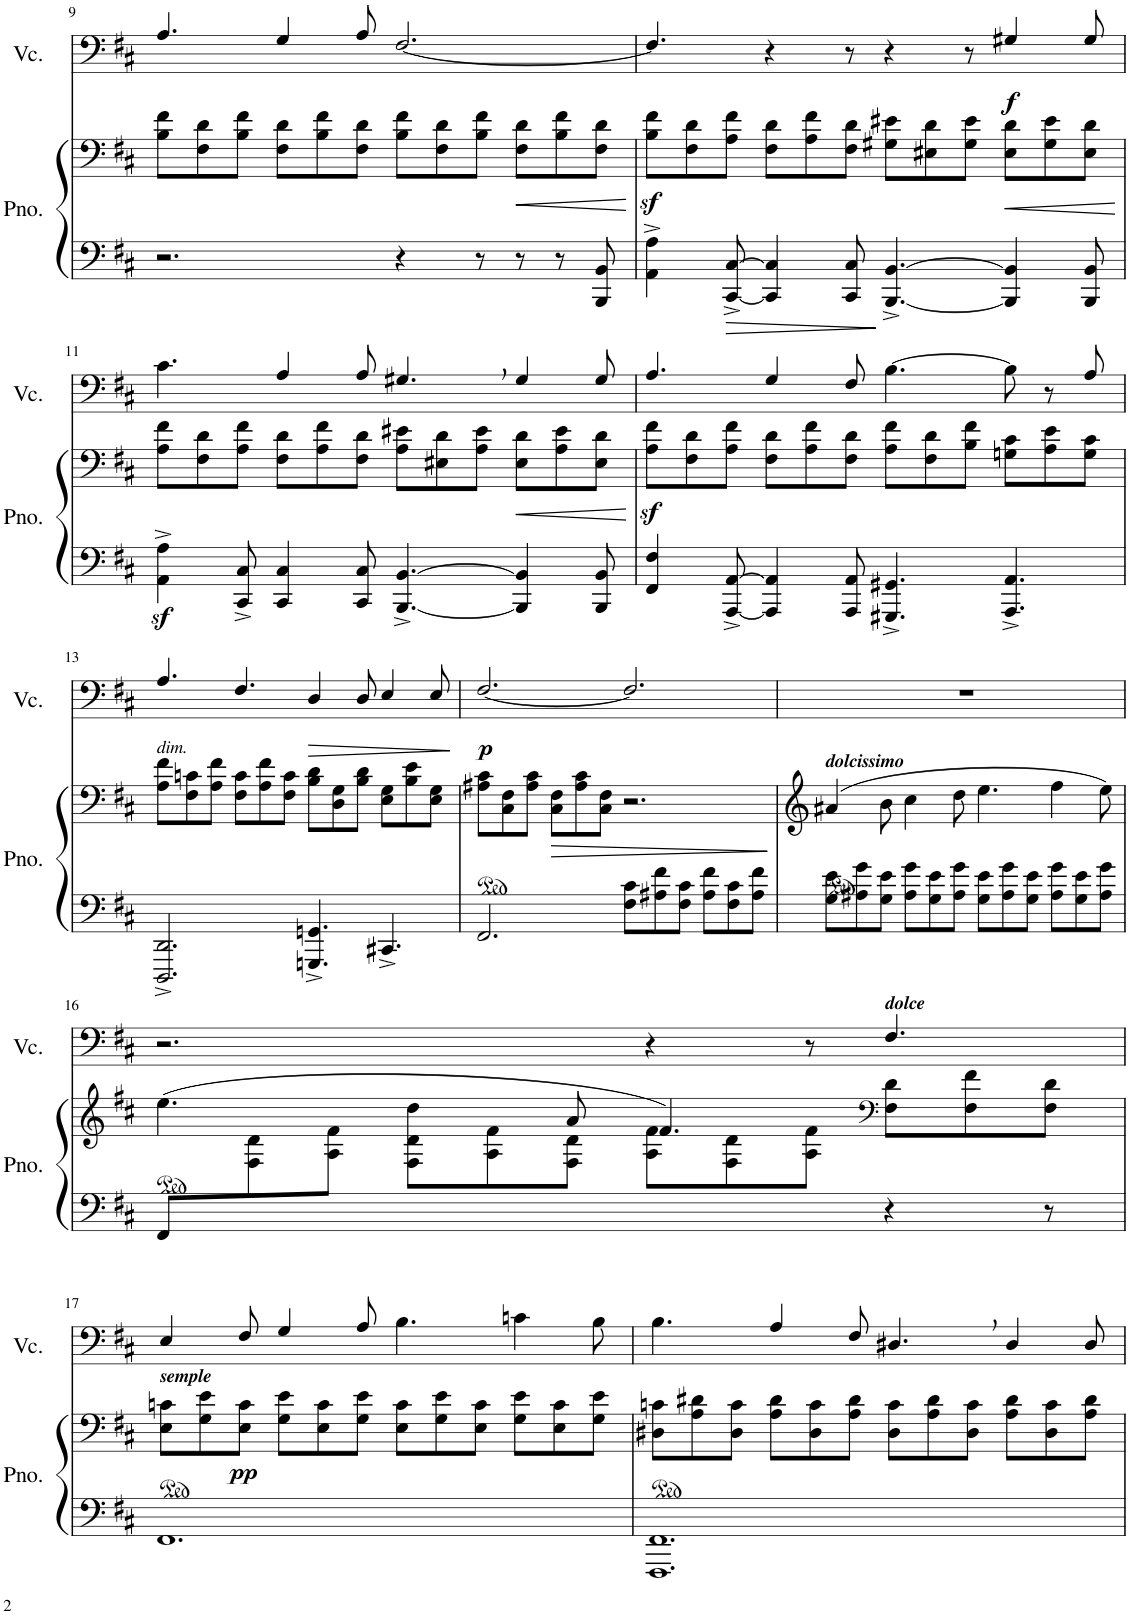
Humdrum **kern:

**kern	**kern	**dynam	**kern	**dynam
*part2	*part2	*part2	*part1	*part1
*staff3	*staff2	*staff2/3	*staff1	*staff1
*I"Piano	*	*	*I"Cello	*
*I'Pno.	*	*	*	*
!!LO:PB:g=z
*clefF4	*clefF4	*	*clefF4	*
*k[f#c#]	*k[f#c#]	*	*k[f#c#]	*
*D:	*D:	*	*D:	*
*M12/8	*M12/8	*	*M12/8	*
=9	=9	=9	=9	=9
2.r	8B\ 8f#\L	.	4.A/	.
.	8F#\ 8d\	.	.	.
.	8B\ 8f#\J	.	.	.
.	8F#\ 8d\L	.	4G/	.
.	8B\ 8f#\	.	.	.
.	8F#\ 8d\J	.	8A/	.
4r	8B\ 8f#\L	.	[2.F#/	.
.	8F#\ 8d\	.	.	.
8r	8B\ 8f#\J	.	.	.
!	!	!LO:HP:b	!	!
8r	8F#\ 8d\L	<	.	.
8r	8B\ 8f#\	.	.	.
8BBB/ 8BB/	8F#\ 8d\J	.	.	.
.	.	[	.	.
=10	=10	=10	=10	=10
4AA\^ 4A\^	8B\z< 8f#\z<L	.	4.F#/]	.
.	8F#\ 8d\	.	.	.
[8CC#/^ [8C#/^	8A\ 8f#\J	.	.	.
4CC#/] 4C#/]	8F#\ 8d\L	.	4r	.
.	8A\ 8f#\	.	.	.
8CC#/ 8C#/	8F#\ 8d\J	.	8r	.
[4.BBB/^ [4.BB/^	8G#X\ 8e#X\L	.	4r	.
.	8E#X\ 8d\	.	.	.
.	8G#\ 8e#\J	.	8r	.
!	!	!LO:HP:b	!	!LO:DY:b
4BBB/] 4BB/]	8E#\ 8d\L	<	4G#X/	f
.	8G#\ 8e#\	.	.	.
8BBB/ 8BB/	8E#\ 8d\J	.	8G#/	.
.	.	[	.	.
!!LO:LB:g=z
=11	=11	=11	=11	=11
4AA\z<^ 4A\z<^	8A\ 8f#\L	.	4.c#\	.
.	8F#\ 8d\	.	.	.
8CC#/^ 8C#/^	8A\ 8f#\J	.	.	.
4CC#/ 4C#/	8F#\ 8d\L	.	4A/	.
.	8A\ 8f#\	.	.	.
8CC#/ 8C#/	8F#\ 8d\J	.	8A/	.
[4.BBB/^ [4.BB/^	8A\ 8e#X\L	.	4.G#X,/	.
.	8E#X\ 8d\	.	.	.
.	8A\ 8e#\J	.	.	.
!	!	!LO:HP:b	!	!
4BBB/] 4BB/]	8E#\ 8d\L	<	4G#/	.
.	8A\ 8e#\	.	.	.
8BBB/ 8BB/	8E#\ 8d\J	.	8G#/	.
.	.	[	.	.
=12	=12	=12	=12	=12
4FF#/ 4F#/	8A\z< 8f#\z<L	.	4.A/	.
.	8F#\ 8d\	.	.	.
[8AAA/^ [8AA/^	8A\ 8f#\J	.	.	.
4AAA/] 4AA/]	8F#\ 8d\L	.	4G/	.
.	8A\ 8f#\	.	.	.
8AAA/ 8AA/	8F#\ 8d\J	.	8F#/	.
4.GGG#X/^ 4.GG#X/^	8A\ 8f#\L	.	[4.B\	.
.	8F#\ 8d\	.	.	.
.	8B\ 8f#\J	.	.	.
4.AAA/^ 4.AA/^	8Gn\ 8c#\L	.	8B\]	.
.	8A\ 8e\	.	8r	.
.	8G\ 8c#\J	.	8A/	.
!!LO:LB:g=z
=13	=13	=13	=13	=13
!	!LO:TX:a:i:t=dim.	!	!	!
2.DDD/^ 2.DD/^	8A\ 8f#\L	.	4.A/	.
.	8F#\ 8cn\	.	.	.
.	8A\ 8f#\J	.	.	.
.	8F#\ 8c\L	.	4.F#/	.
.	8A\ 8f#\	.	.	.
.	8F#\ 8c\J	.	.	.
!	!	!	!	!LO:HP:b
4.GGGn/^ 4.GGn/^	8B\ 8d\L	.	4D/	>
.	8D\ 8G\	.	.	.
.	8B\ 8d\J	.	8D/	.
4.CC#X^/	8E\ 8G\L	.	4E/	.
.	8B\ 8e\	.	.	.
.	8E\ 8G\J	.	8E/	.
.	.	.	.	]
=14	=14	=14	=14	=14
!	!	!	!	!LO:DY:b
2.FF#/	8A#X\ 8c#\L	.	[2.F#/	p
.	8C#\ 8F#\	.	.	.
.	8A#\ 8c#\J	.	.	.
!	!	!LO:HP:b	!	!
.	8C#\ 8F#\L	>	.	.
.	8A#\ 8c#\	.	.	.
.	8C#\ 8F#\J	.	.	.
8F#\ 8c#\L	2.r	.	2.F#/]	.
8A#X\ 8f#\	.	.	.	.
8F#\ 8c#\J	.	.	.	.
8A#\ 8f#\L	.	.	.	.
8F#\ 8c#\	.	.	.	.
8A#\ 8f#\J	.	.	.	.
.	.	]	.	.
=15	=15	=15	=15	=15
!	!LO:TX:a:Bi:t=dolcissimo	!	!	!
8G\ 8e\L	(>4a#X/	.	1.r	.
8A#X\ 8g\	.	.	.	.
8G\ 8e\J	8b\	.	.	.
8A#\ 8g\L	4cc#\	.	.	.
8G\ 8e\	.	.	.	.
8A#\ 8g\J	8dd\	.	.	.
8G\ 8e\L	4.ee\	.	.	.
8A#\ 8g\	.	.	.	.
8G\ 8e\J	.	.	.	.
8A#\ 8g\L	4ff#\	.	.	.
8G\ 8e\	.	.	.	.
8A#\ 8g\J	8ee\)	.	.	.
!!LO:LB:g=z
=16	=16	=16	=16	=16
*	*^	*	*	*
8FF#/L	(>4.ee\	8ryy	.	2.r	.
1ryy	.	8F#\ 8d\	.	.	.
.	.	8A\ 8f#\J	.	.	.
.	4dd\	8F#\ 8d\L	.	.	.
.	.	8A\ 8f#\	.	.	.
.	8a/	8F#\ 8d\J	.	.	.
.	4.f#/)	8A\ 8f#\L	.	4r	.
.	.	8F#\ 8d\	.	.	.
.	.	8A\ 8f#\J	.	8r	.
*	*clefF4	*	*	*	*
!	!	!	!	!LO:TX:a:Bi:t=dolce	!
4r	8F#\ 8d\L	4.ryy	.	4.F#/	.
.	8F#\ 8f#\	.	.	.	.
8r	8F#\ 8d\J	.	.	.	.
*	*v	*v	*	*	*
!!LO:LB:g=z
=17	=17	=17	=17	=17
!	!LO:TX:a:Bi:t=semple	!	!	!
1.FF#	8E\ 8cn\L	.	4E/	.
.	8G\ 8e\	.	.	.
!	!	!LO:DY:b	!	!
.	8E\ 8c\J	pp	8F#/	.
.	8G\ 8e\L	.	4G/	.
.	8E\ 8c\	.	.	.
.	8G\ 8e\J	.	8A/	.
.	8E\ 8c\L	.	4.B\	.
.	8G\ 8e\	.	.	.
.	8E\ 8c\J	.	.	.
.	8G\ 8e\L	.	4cn\	.
.	8E\ 8c\	.	.	.
.	8G\ 8e\J	.	8B\	.
=18	=18	=18	=18	=18
1.FFF# 1.FF#	8D#X\ 8cn\L	.	4.B\	.
.	8A\ 8d#X\	.	.	.
.	8D#\ 8c\J	.	.	.
.	8A\ 8d#\L	.	4A/	.
.	8D#\ 8c\	.	.	.
.	8A\ 8d#\J	.	8F#/	.
.	8D#\ 8c\L	.	4.D#X,/	.
.	8A\ 8d#\	.	.	.
.	8D#\ 8c\J	.	.	.
.	8A\ 8d#\L	.	4D#/	.
.	8D#\ 8c\	.	.	.
.	8A\ 8d#\J	.	8D#/	.
=	=	=	=	=
*-	*-	*-	*-	*-
